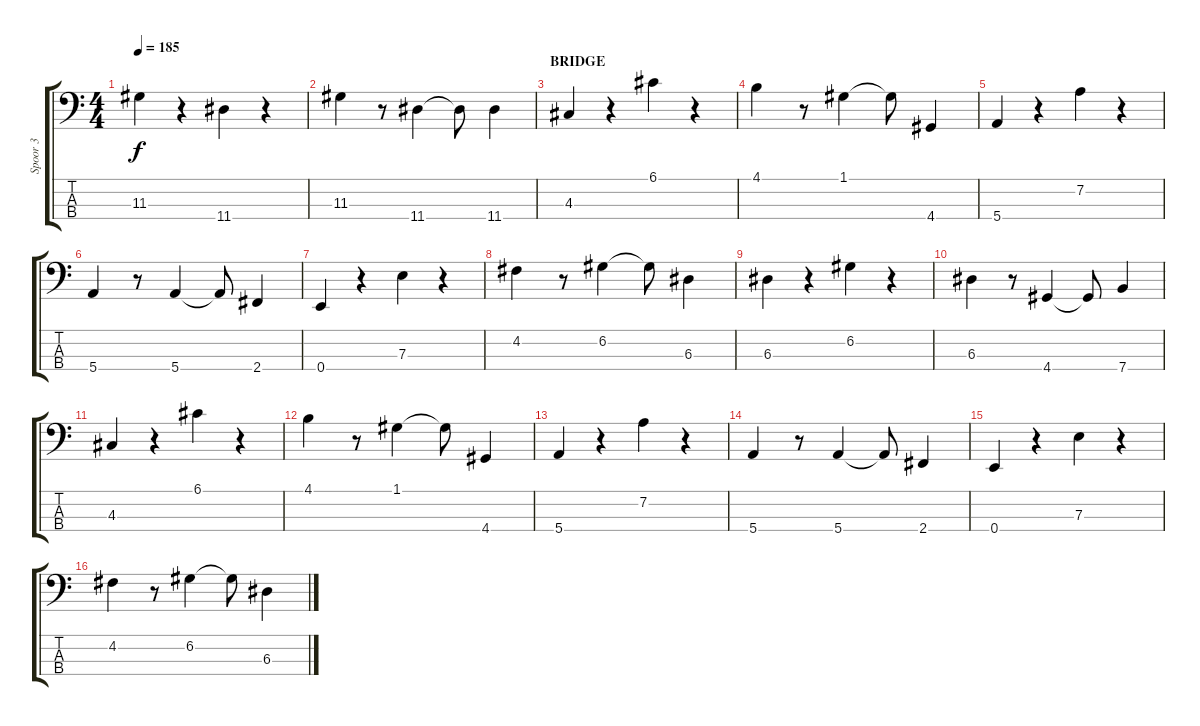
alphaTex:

\track ("Spoor 3" "Spoor 3") {instrument electricbassfinger}
\staff {score tabs}
\tuning (G2 D2 A1 E1) {hide}
\ts (4 4)
\tempo 185
\clef f4
\ks c
11.3.4{dy f} r.4 11.4.4 r.4 |
11.3.4 r.8 11.4.4 11.4{t}.8 11.4.4 |
\section ("" "BRIDGE")
4.3.4 r.4 6.1.4 r.4 |
4.1.4 r.8 1.1.4 1.1{t}.8 4.4.4 |
5.4.4 r.4 7.2.4 r.4 |
5.4.4 r.8 5.4.4 5.4{t}.8 2.4.4 |
0.4.4 r.4 7.3.4 r.4 |
4.2.4 r.8 6.2.4 6.2{t}.8 6.3.4 |
6.3.4 r.4 6.2.4 r.4 |
6.3.4 r.8 4.4.4 4.4{t}.8 7.4.4 |
4.3.4 r.4 6.1.4 r.4 |
4.1.4 r.8 1.1.4 1.1{t}.8 4.4.4 |
5.4.4 r.4 7.2.4 r.4 |
5.4.4 r.8 5.4.4 5.4{t}.8 2.4.4 |
0.4.4 r.4 7.3.4 r.4 |
4.2.4 r.8 6.2.4 6.2{t}.8 6.3.4
